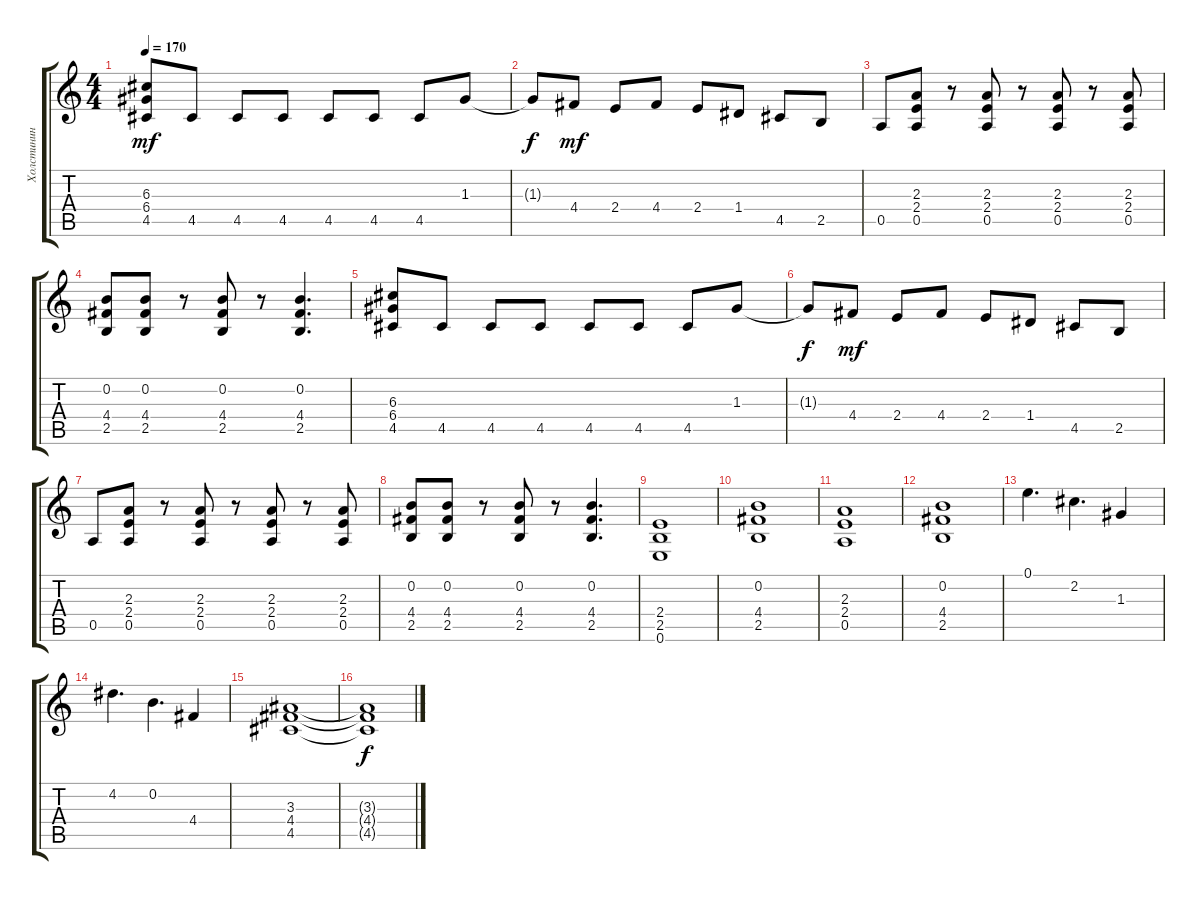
\track ("Холстинин" "Холстинин") {instrument distortionguitar}
\staff {score tabs}
\tuning (E4 B3 G3 D3 A2 E2) {hide}
\ts (4 4)
\tempo 170
\clef g2
\ks c
(6.3 6.4 4.5).8{dy mf} 4.5.8 4.5.8 4.5.8 4.5.8 4.5.8 4.5.8 1.3.8 |
1.3{t}.8{dy f} 4.4.8{dy mf} 2.4.8 4.4.8 2.4.8 1.4.8 4.5.8 2.5.8 |
0.5.8 (2.3 2.4 0.5).8 r.8 (2.3 2.4 0.5).8 r.8 (2.3 2.4 0.5).8 r.8 (2.3 2.4 0.5).8 |
(0.2 4.4 2.5).8 (0.2 4.4 2.5).8 r.8 (0.2 4.4 2.5).8 r.8 (0.2 4.4 2.5).4{d} |
(6.3 6.4 4.5).8 4.5.8 4.5.8 4.5.8 4.5.8 4.5.8 4.5.8 1.3.8 |
1.3{t}.8{dy f} 4.4.8{dy mf} 2.4.8 4.4.8 2.4.8 1.4.8 4.5.8 2.5.8 |
0.5.8 (2.3 2.4 0.5).8 r.8 (2.3 2.4 0.5).8 r.8 (2.3 2.4 0.5).8 r.8 (2.3 2.4 0.5).8 |
(0.2 4.4 2.5).8 (0.2 4.4 2.5).8 r.8 (0.2 4.4 2.5).8 r.8 (0.2 4.4 2.5).4{d} |
(2.4 2.5 0.6).1 |
(0.2 4.4 2.5).1 |
(2.3 2.4 0.5).1 |
(0.2 4.4 2.5).1 |
0.1.4{d} 2.2.4{d} 1.3.4 |
4.2.4{d} 0.2.4{d} 4.4.4 |
(3.3 4.4 4.5).1 |
(3.3{t} 4.4{t} 4.5{t}).1{dy f}
